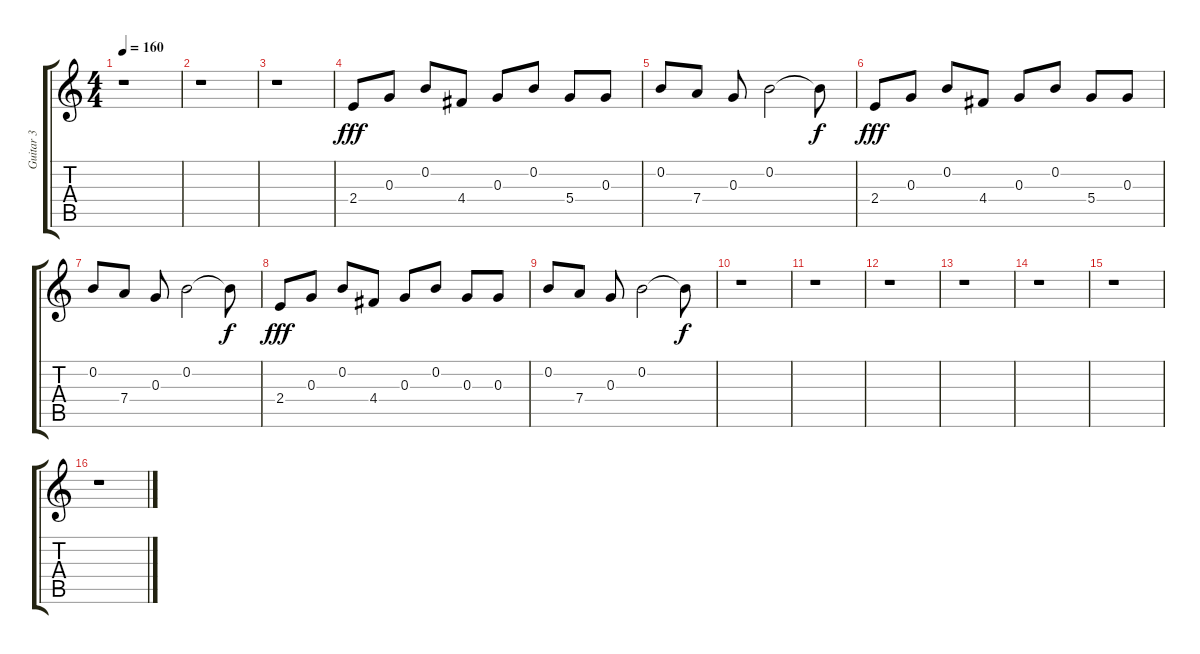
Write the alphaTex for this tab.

\track ("Guitar 3" "Guitar 3") {instrument electricguitarclean}
\staff {score tabs}
\tuning (E4 B3 G3 D3 A2 E2) {hide}
\ts (4 4)
\tempo 160
\clef g2
\ks c
r.1{dy fff} |
r.1 |
r.1 |
2.4.8 0.3.8 0.2.8 4.4.8 0.3.8 0.2.8 5.4.8 0.3.8 |
0.2.8 7.4.8 0.3.8 0.2.2 0.2{t}.8{dy f} |
2.4.8{dy fff} 0.3.8 0.2.8 4.4.8 0.3.8 0.2.8 5.4.8 0.3.8 |
0.2.8 7.4.8 0.3.8 0.2.2 0.2{t}.8{dy f} |
2.4.8{dy fff} 0.3.8 0.2.8 4.4.8 0.3.8 0.2.8 0.3.8 0.3.8 |
0.2.8 7.4.8 0.3.8 0.2.2 0.2{t}.8{dy f} |
r.1 |
r.1 |
r.1 |
r.1 |
r.1 |
r.1 |
r.1
